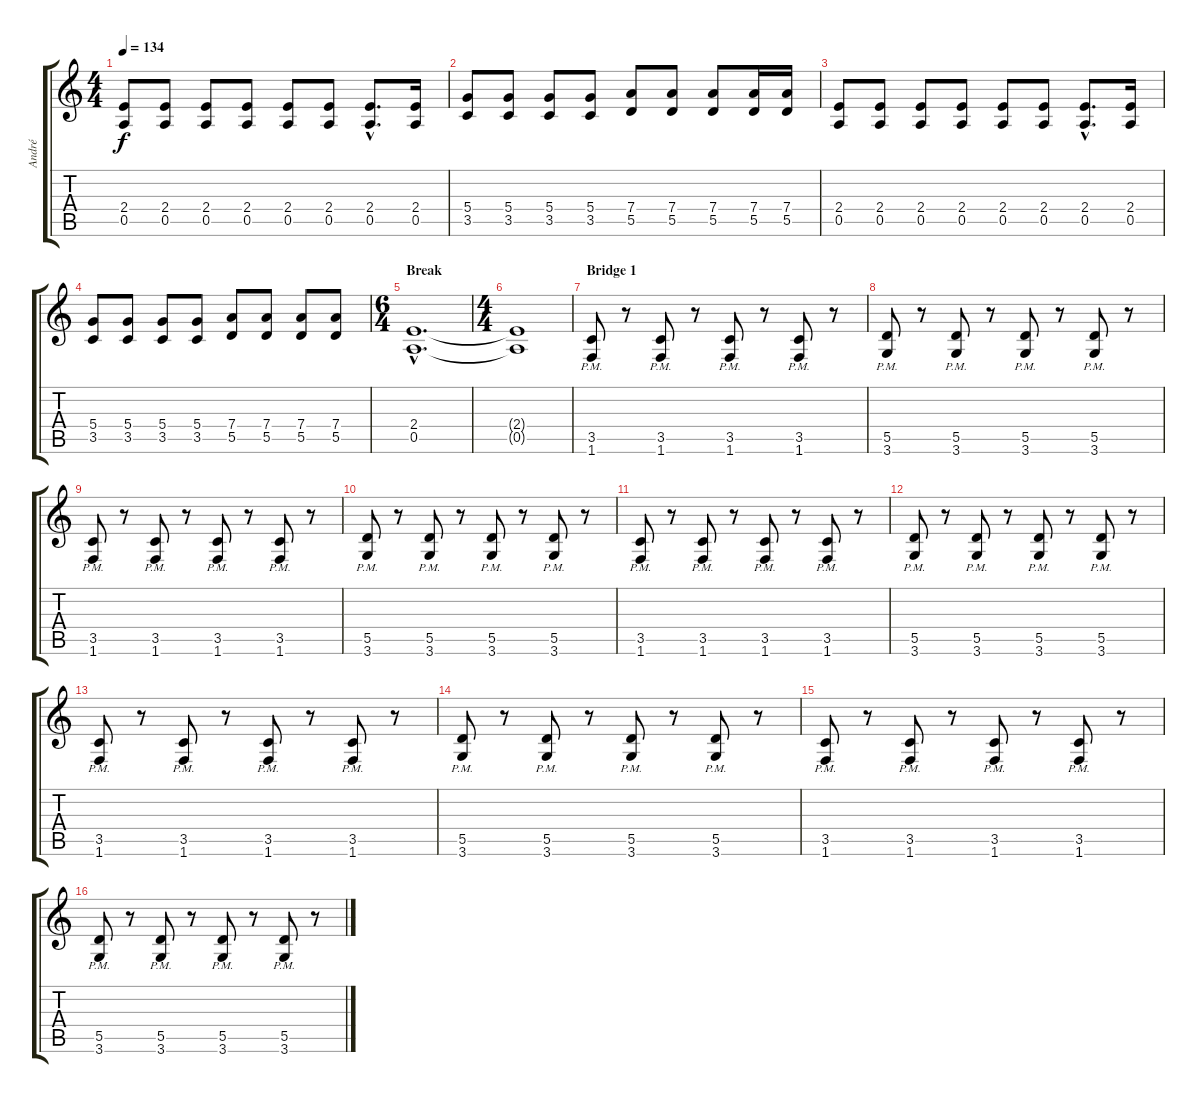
\track ("André" "André") {instrument distortionguitar}
\staff {score tabs}
\tuning (E4 B3 G3 D3 A2 E2) {hide}
\ts (4 4)
\tempo 134
\clef g2
\ks c
(2.4 0.5).8{dy f} (2.4 0.5).8 (2.4 0.5).8 (2.4 0.5).8 (2.4 0.5).8 (2.4 0.5).8 (2.4{hac} 0.5{hac}).8{d} (2.4 0.5).16 |
(5.4 3.5).8 (5.4 3.5).8 (5.4 3.5).8 (5.4 3.5).8 (7.4 5.5).8 (7.4 5.5).8 (7.4 5.5).8 (7.4 5.5).16 (7.4 5.5).16 |
(2.4 0.5).8 (2.4 0.5).8 (2.4 0.5).8 (2.4 0.5).8 (2.4 0.5).8 (2.4 0.5).8 (2.4{hac} 0.5{hac}).8{d} (2.4 0.5).16 |
(5.4 3.5).8 (5.4 3.5).8 (5.4 3.5).8 (5.4 3.5).8 (7.4 5.5).8 (7.4 5.5).8 (7.4 5.5).8 (7.4 5.5).8 |
\ts (6 4)
\section ("" "Break")
(2.4{hac} 0.5{hac}).1{d} |
\ts (4 4)
(2.4{t} 0.5{t}).1 |
\section ("" "Bridge 1")
(3.5{pm} 1.6{pm}).8 r.8 (3.5{pm} 1.6{pm}).8 r.8 (3.5{pm} 1.6{pm}).8 r.8 (3.5{pm} 1.6{pm}).8 r.8 |
(5.5{pm} 3.6{pm}).8 r.8 (5.5{pm} 3.6{pm}).8 r.8 (5.5{pm} 3.6{pm}).8 r.8 (5.5{pm} 3.6{pm}).8 r.8 |
(3.5{pm} 1.6{pm}).8 r.8 (3.5{pm} 1.6{pm}).8 r.8 (3.5{pm} 1.6{pm}).8 r.8 (3.5{pm} 1.6{pm}).8 r.8 |
(5.5{pm} 3.6{pm}).8 r.8 (5.5{pm} 3.6{pm}).8 r.8 (5.5{pm} 3.6{pm}).8 r.8 (5.5{pm} 3.6{pm}).8 r.8 |
(3.5{pm} 1.6{pm}).8 r.8 (3.5{pm} 1.6{pm}).8 r.8 (3.5{pm} 1.6{pm}).8 r.8 (3.5{pm} 1.6{pm}).8 r.8 |
(5.5{pm} 3.6{pm}).8 r.8 (5.5{pm} 3.6{pm}).8 r.8 (5.5{pm} 3.6{pm}).8 r.8 (5.5{pm} 3.6{pm}).8 r.8 |
(3.5{pm} 1.6{pm}).8 r.8 (3.5{pm} 1.6{pm}).8 r.8 (3.5{pm} 1.6{pm}).8 r.8 (3.5{pm} 1.6{pm}).8 r.8 |
(5.5{pm} 3.6{pm}).8 r.8 (5.5{pm} 3.6{pm}).8 r.8 (5.5{pm} 3.6{pm}).8 r.8 (5.5{pm} 3.6{pm}).8 r.8 |
(3.5{pm} 1.6{pm}).8 r.8 (3.5{pm} 1.6{pm}).8 r.8 (3.5{pm} 1.6{pm}).8 r.8 (3.5{pm} 1.6{pm}).8 r.8 |
(5.5{pm} 3.6{pm}).8 r.8 (5.5{pm} 3.6{pm}).8 r.8 (5.5{pm} 3.6{pm}).8 r.8 (5.5{pm} 3.6{pm}).8 r.8
